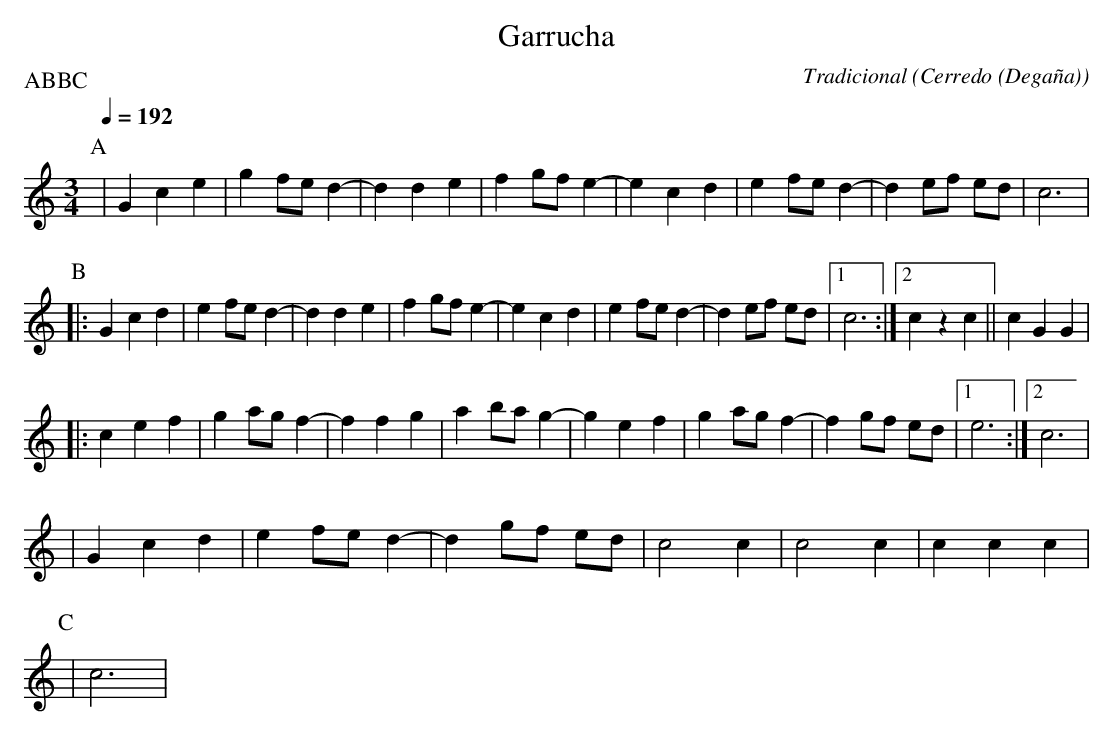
X:1
T:Garrucha
C:Tradicional
O:Cerredo (Degaña)
P:ABBC
M:3/4
L:1/4
Q:1/4=192
K:C
P:A
|G c e|g f/e/ d-|d d e|f g/f/ e-|e c d|e f/e/ d-|d e/f/ e/d/|c3|
P:B
|: G c d|e f/e/ d-|d d e|f g/f/ e-|e c d|e f/e/ d-|d e/f/ e/d/|[1 c3 :|[2 c z c||c G G|
|: c e f|g a/g/ f-|f f g|a b/a/ g-|g e f|g a/g/ f-|f g/f/ e/d/|[1 e3 :|[2 c3|
|G c d|e f/e/ d-|d g/f/ e/d/|c2 c|c2 c|c c c|
P:C
|c3|
